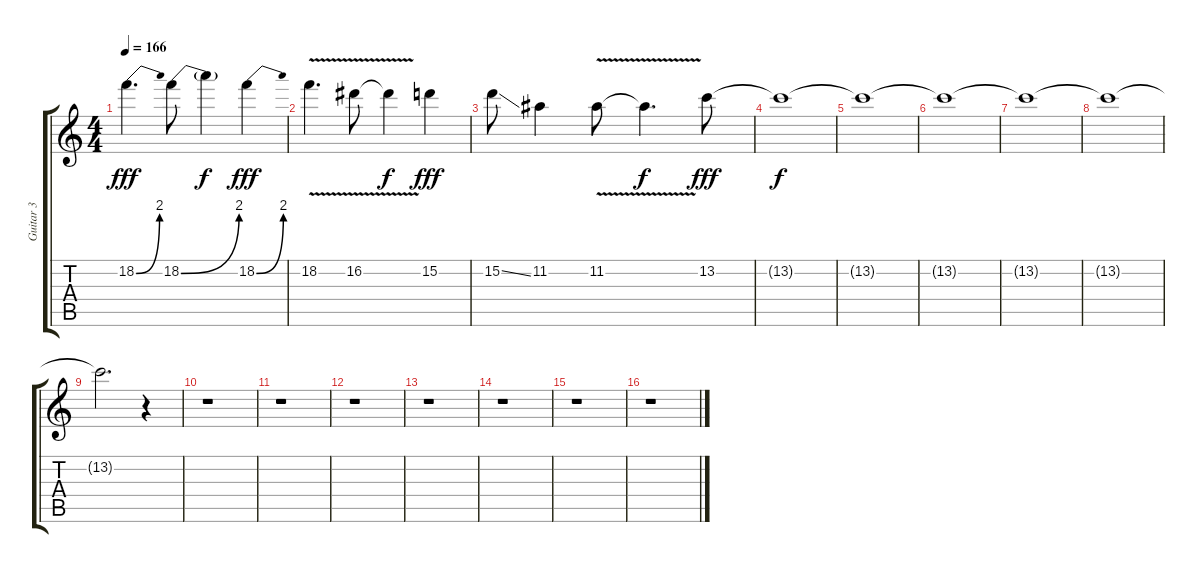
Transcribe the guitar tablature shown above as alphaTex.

\track ("Guitar 3" "Guitar 3") {instrument distortionguitar}
\staff {score tabs}
\tuning (E4 B3 G3 D3 A2 E2) {hide}
\ts (4 4)
\tempo 166
\clef g2
\ks c
18.2{be (bend 0 0 60 8)}.4{d dy fff} 18.2{be (bend 0 0 60 8)}.8 18.2{t}.4{dy f} 18.2{be (bend 0 0 60 8)}.4{dy fff} |
18.2{v}.4{d} 16.2{v}.8 16.2{t}.4{dy f} 15.2.4{dy fff} |
15.2{ss}.8 11.2.4 11.2{v}.8 11.2{t}.4{d dy f} 13.2.8{dy fff} |
13.2{t}.1{dy f} |
13.2{t}.1 |
13.2{t}.1 |
13.2{t}.1 |
13.2{t}.1 |
13.2{t}.2{d} r.4 |
r.1 |
r.1 |
r.1 |
r.1 |
r.1 |
r.1 |
r.1
